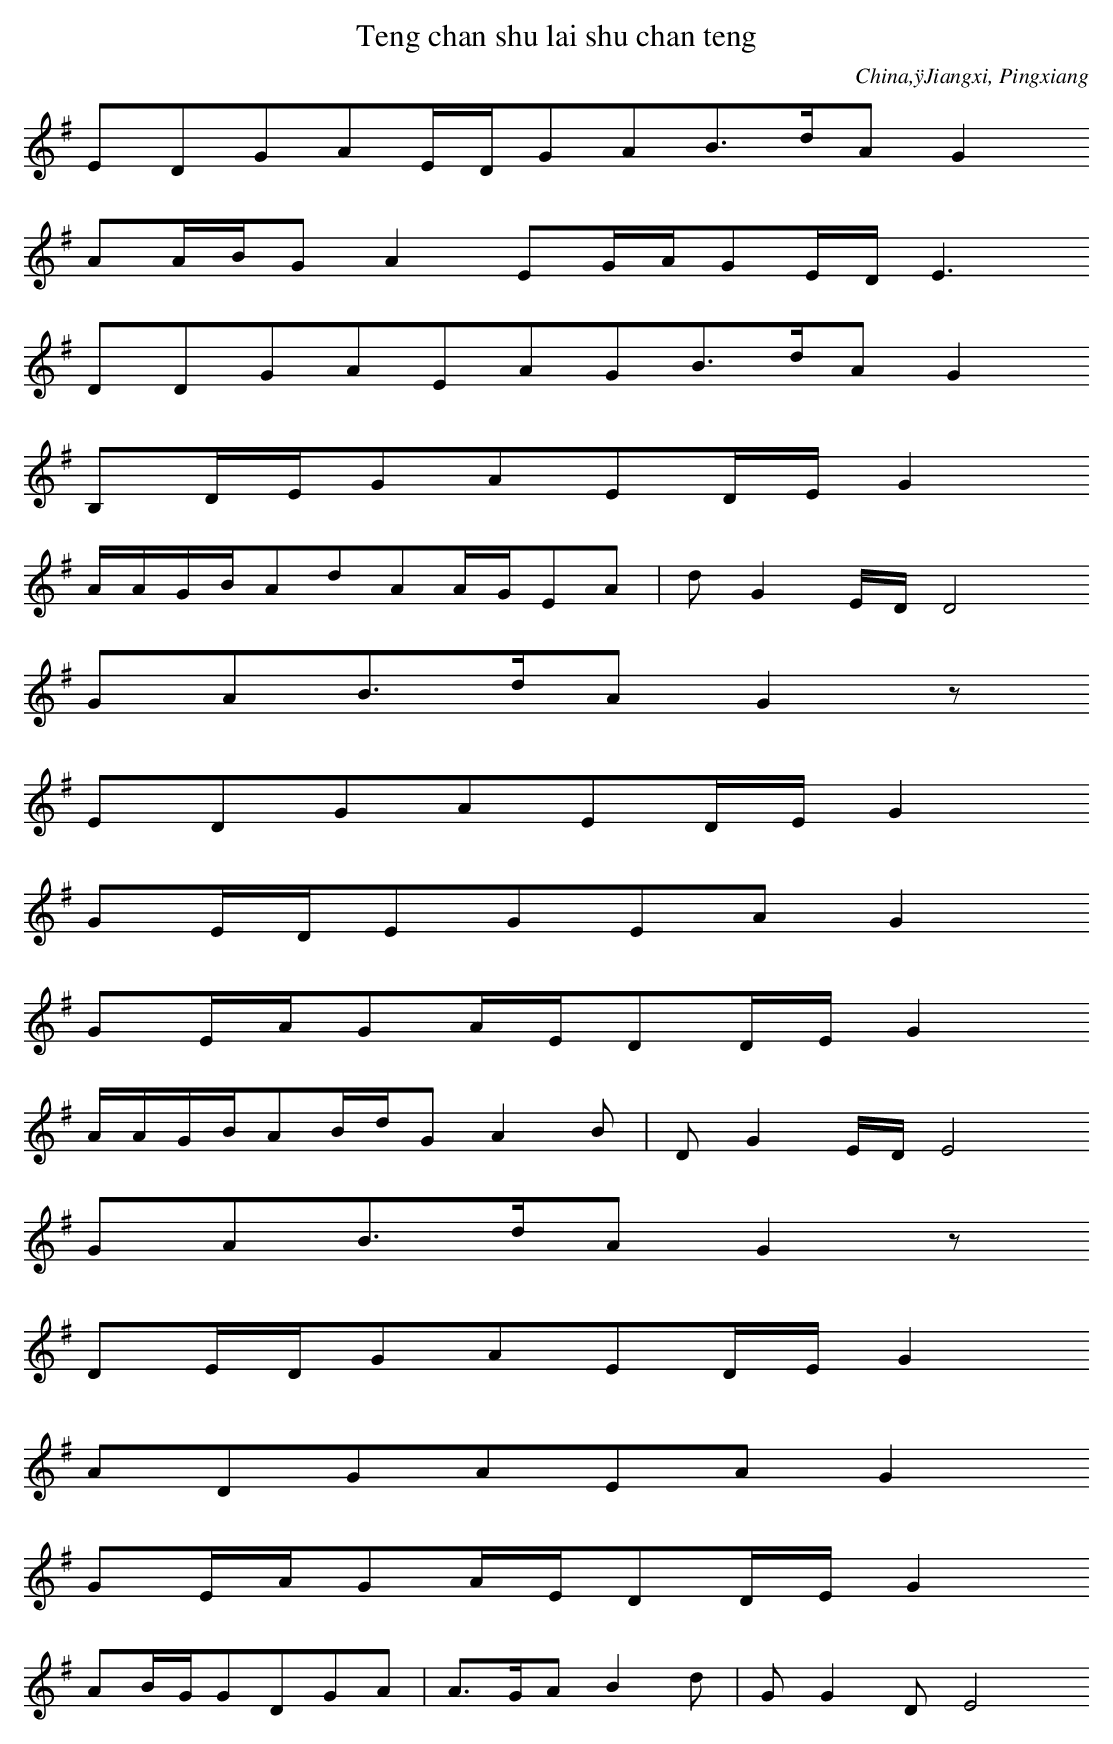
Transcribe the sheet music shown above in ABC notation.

X:1
T: Teng chan shu lai shu chan teng
O: China,ÿJiangxi, Pingxiang
M: none
L: 1/16
K: G
E2D2G2A2EDG2A2B3dA2G4
A2ABG2A4E2GAG2EDE6
D2D2G2A2E2A2G2B3dA2G4
B,2DEG2A2E2DEG4
AAGBA2d2A2AGE2A2 | d2G4EDD8
G2A2B3dA2G4z2
E2D2G2A2E2DEG4
G2EDE2G2E2A2G4
G2EAG2AED2DEG4
AAGBA2BdG2A4B2 | D2G4EDE8
G2A2B3dA2G4z2
D2EDG2A2E2DEG4
A2D2G2A2E2A2G4
G2EAG2AED2DEG4
A2BGG2D2G2A2 | A3GA2B4d2 | G2G4D2E8
